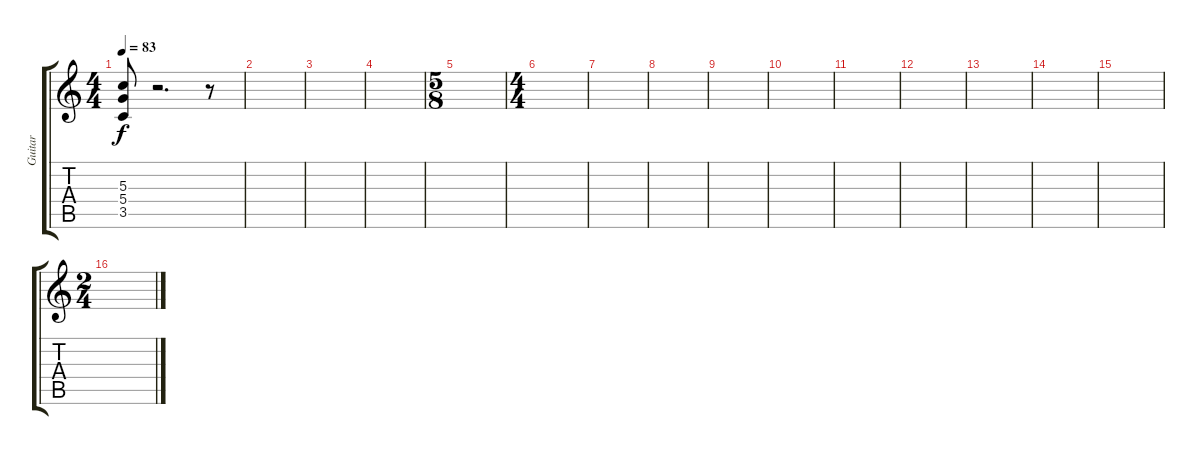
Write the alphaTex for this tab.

\track ("Guitar" "Guitar") {instrument distortionguitar}
\staff {score tabs}
\tuning (E4 B3 G3 D3 A2 E2) {hide}
\ts (4 4)
\tempo 83
\clef g2
\ks c
(5.3 5.4 3.5).8{dy f} r.2{d} r.8 |
|
|
|
\ts (5 8)
|
\ts (4 4)
|
|
|
|
|
|
|
|
|
|
\ts (2 4)
